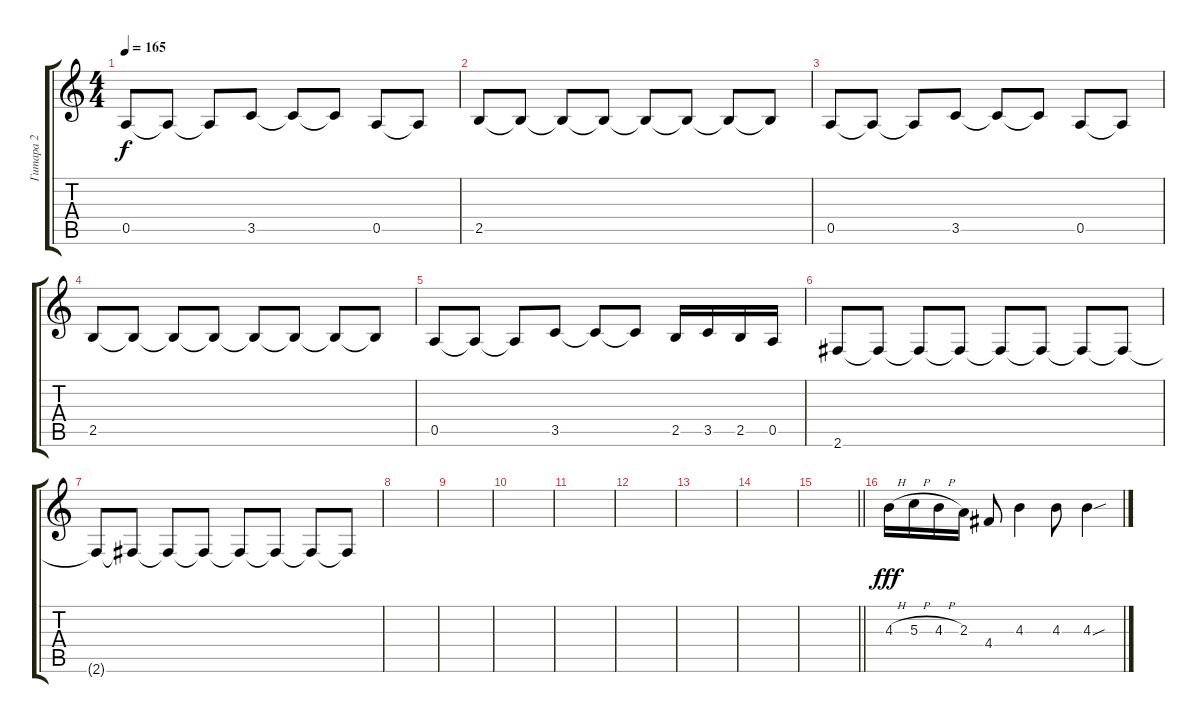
\track ("Гитара 2" "Гитара 2") {instrument distortionguitar}
\staff {score tabs}
\tuning (E4 B3 G3 D3 A2 E2) {hide}
\ts (4 4)
\tempo 165
\clef g2
\ks c
0.5.8{dy f} 0.5{t}.8 0.5{t}.8 3.5.8 3.5{t}.8 3.5{t}.8 0.5.8 0.5{t}.8 |
2.5.8 2.5{t}.8 2.5{t}.8 2.5{t}.8 2.5{t}.8 2.5{t}.8 2.5{t}.8 2.5{t}.8 |
0.5.8 0.5{t}.8 0.5{t}.8 3.5.8 3.5{t}.8 3.5{t}.8 0.5.8 0.5{t}.8 |
2.5.8 2.5{t}.8 2.5{t}.8 2.5{t}.8 2.5{t}.8 2.5{t}.8 2.5{t}.8 2.5{t}.8 |
0.5.8 0.5{t}.8 0.5{t}.8 3.5.8 3.5{t}.8 3.5{t}.8 2.5.16 3.5.16 2.5.16 0.5.16 |
2.6.8 2.6{t}.8 2.6{t}.8 2.6{t}.8 2.6{t}.8 2.6{t}.8 2.6{t}.8 2.6{t}.8 |
2.6{t}.8 2.6{t}.8 2.6{t}.8 2.6{t}.8 2.6{t}.8 2.6{t}.8 2.6{t}.8 2.6{t}.8 |
|
|
|
|
|
|
|
\barLineRight lightlight
|
4.3{h}.16{dy fff volume 12 instrument distortionguitar} 5.3{h}.16 4.3{h}.16 2.3.16 4.4.8 4.3.4 4.3.8 4.3{sou}.4
